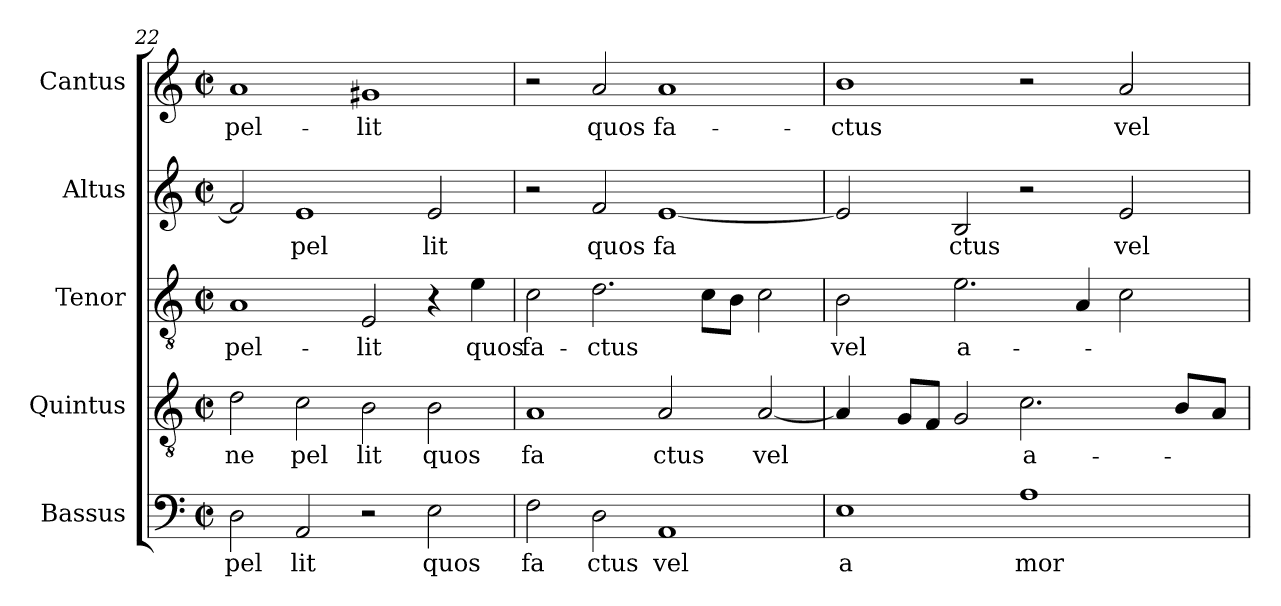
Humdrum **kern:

**kern	**text	**kern	**text	**kern	**text	**kern	**text	**kern	**text
*part5	*part5	*part4	*part4	*part3	*part3	*part2	*part2	*part1	*part1
*staff5	*staff5	*staff4	*staff4	*staff3	*staff3	*staff2	*staff2	*staff1	*staff1
*I"Bassus	*	*I"Quintus	*	*I"Tenor	*	*I"Altus	*	*I"Cantus	*
*clefF4	*	*clefGv2	*	*clefGv2	*	*clefG2	*	*clefG2	*
*M2/2	*	*M2/2	*	*M2/2	*	*M2/2	*	*M2/2	*
*met(c|)	*	*met(c|)	*	*met(c|)	*	*met(c|)	*	*met(c|)	*
=22	=22	=22	=22	=22	=22	=22	=22	=22	=22
!	!LO:LY:b:cj	!	!LO:LY:b:cj	!	!LO:LY:b:cj	!	!	!	!LO:LY:b:cj
2D\	pel	2d\	ne	1A	pel-	2f/]	.	1a	pel-
!	!LO:LY:b:cj	!	!LO:LY:b:cj	!	!	!	!LO:LY:b:cj	!	!
2AA/	lit	2c\	pel	.	.	1e	pel	.	.
!	!	!	!LO:LY:b:cj	!	!LO:LY:b:cj	!	!	!	!LO:LY:b:cj
2r	.	2B\	lit	2E/	-lit	.	.	1g#X	-lit
!	!LO:LY:b:cj	!	!LO:LY:b:cj	!	!	!	!LO:LY:b:cj	!	!
2E\	quos	2B\	quos	4r	.	2e/	lit	.	.
!	!	!	!	!	!LO:LY:b:cj	!	!	!	!
.	.	.	.	4e\	quos	.	.	.	.
=23	=23	=23	=23	=23	=23	=23	=23	=23	=23
!	!LO:LY:b:cj	!	!LO:LY:b:cj	!	!LO:LY:b:cj	!	!	!	!
2F\	fa	1A	fa	2c\	fa-	2r	.	2r	.
!	!LO:LY:b:cj	!	!	!	!LO:LY:b	!	!LO:LY:b:cj	!	!LO:LY:b:cj
2D\	ctus	.	.	2.d\	-ctus	2f/	quos	2a/	quos
!	!LO:LY:b:cj	!	!LO:LY:b:cj	!	!	!	!LO:LY:b:cj	!	!LO:LY:b:cj
1AA	vel	2A/	ctus	.	.	[>1e	fa	1a	fa-
.	.	.	.	8c\L	.	.	.	.	.
.	.	.	.	8B\J	.	.	.	.	.
!	!	!	!LO:LY:b	!	!	!	!	!	!
.	.	[>2A/	vel	2c\	.	.	.	.	.
!!LO:LB:g=z
=24	=24	=24	=24	=24	=24	=24	=24	=24	=24
!	!LO:LY:b:cj	!	!	!	!LO:LY:b:cj	!	!	!	!LO:LY:b:cj
*	*	*	*	*^	*	*	*	*	*
1E	a	4A/]	.	2B\	16ryy	vel	2e/]	.	1b	-ctus
.	.	.	.	.	64ryy	.	.	.	.	.
.	.	.	.	.	1ryy	.	.	.	.	.
.	.	8G/L	.	.	.	.	.	.	.	.
.	.	8F/J	.	.	.	.	.	.	.	.
!	!	!	!	!	!	!LO:LY:b:cj	!	!LO:LY:b:cj	!	!
.	.	2G/	.	2.e\	.	a-	2B/	ctus	.	.
!	!LO:LY:b:cj	!	!LO:LY:b:cj	!	!	!	!	!	!	!
1A	mor	2.c\	a-	.	.	.	2r	.	2r	.
.	.	.	.	.	2ryy	.	.	.	.	.
.	.	.	.	4A/	.	.	.	.	.	.
!	!	!	!	!	!	!	!	!LO:LY:b:cj	!	!LO:LY:b:cj
.	.	.	.	2c\	.	.	2e/	vel	2a/	vel
.	.	.	.	.	4ryy	.	.	.	.	.
.	.	8B/L	.	.	.	.	.	.	.	.
.	.	.	.	.	8ryy	.	.	.	.	.
.	.	8A/J	.	.	.	.	.	.	.	.
.	.	.	.	.	32.ryy	.	.	.	.	.
*	*	*	*	*v	*v	*	*	*	*	*
=	=	=	=	=	=	=	=	=	=
*-	*-	*-	*-	*-	*-	*-	*-	*-	*-
